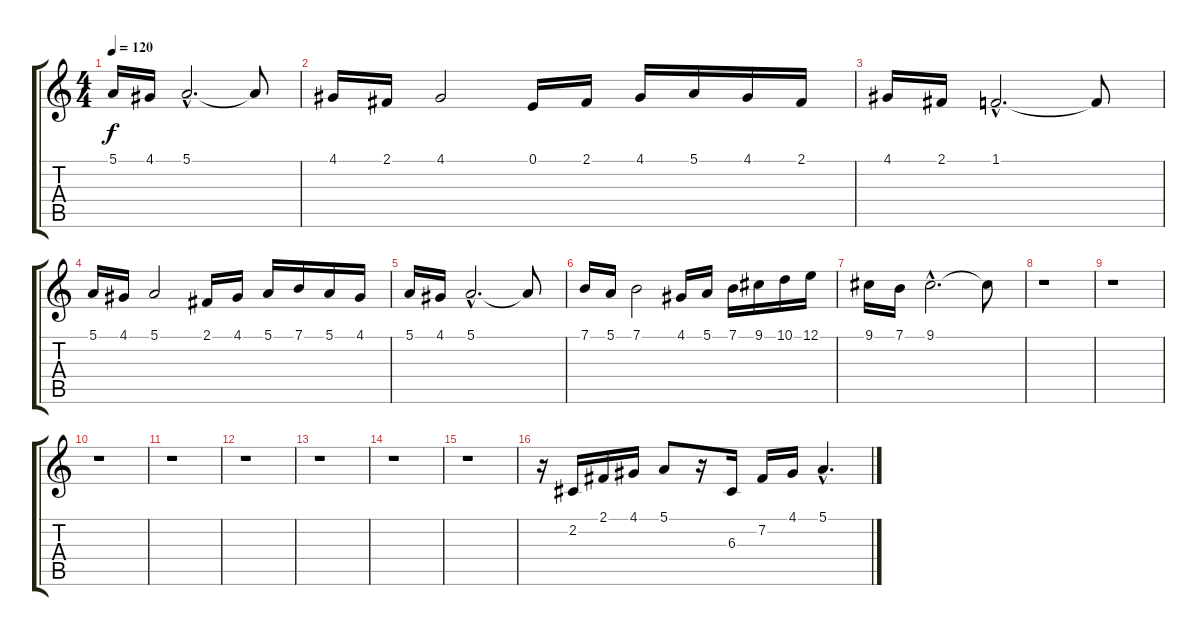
\track "" {instrument trombone}
\staff {score tabs}
\tuning (E4 B3 G3 D3 A2 E2) {hide}
\ts (4 4)
\tempo 120
\clef g2
\ks c
5.1.16{dy f} 4.1.16 5.1{hac}.2{d} 5.1{t}.8 |
4.1.16 2.1.16 4.1.2 0.1.16 2.1.16 4.1.16 5.1.16 4.1.16 2.1.16 |
4.1.16 2.1.16 1.1{hac}.2{d} 1.1{t}.8 |
5.1.16 4.1.16 5.1.2 2.1.16 4.1.16 5.1.16 7.1.16 5.1.16 4.1.16 |
5.1.16 4.1.16 5.1{hac}.2{d} 5.1{t}.8 |
7.1.16 5.1.16 7.1.2 4.1.16 5.1.16 7.1.16 9.1.16 10.1.16 12.1.16 |
9.1.16 7.1.16 9.1{hac}.2{d} 9.1{t}.8 |
r.1 |
r.1 |
r.1 |
r.1 |
r.1 |
r.1 |
r.1 |
r.1 |
r.16 2.2.16 2.1.16 4.1.16 5.1.8 r.16 6.3.16 7.2.16 4.1.16 5.1{hac}.4{d}
